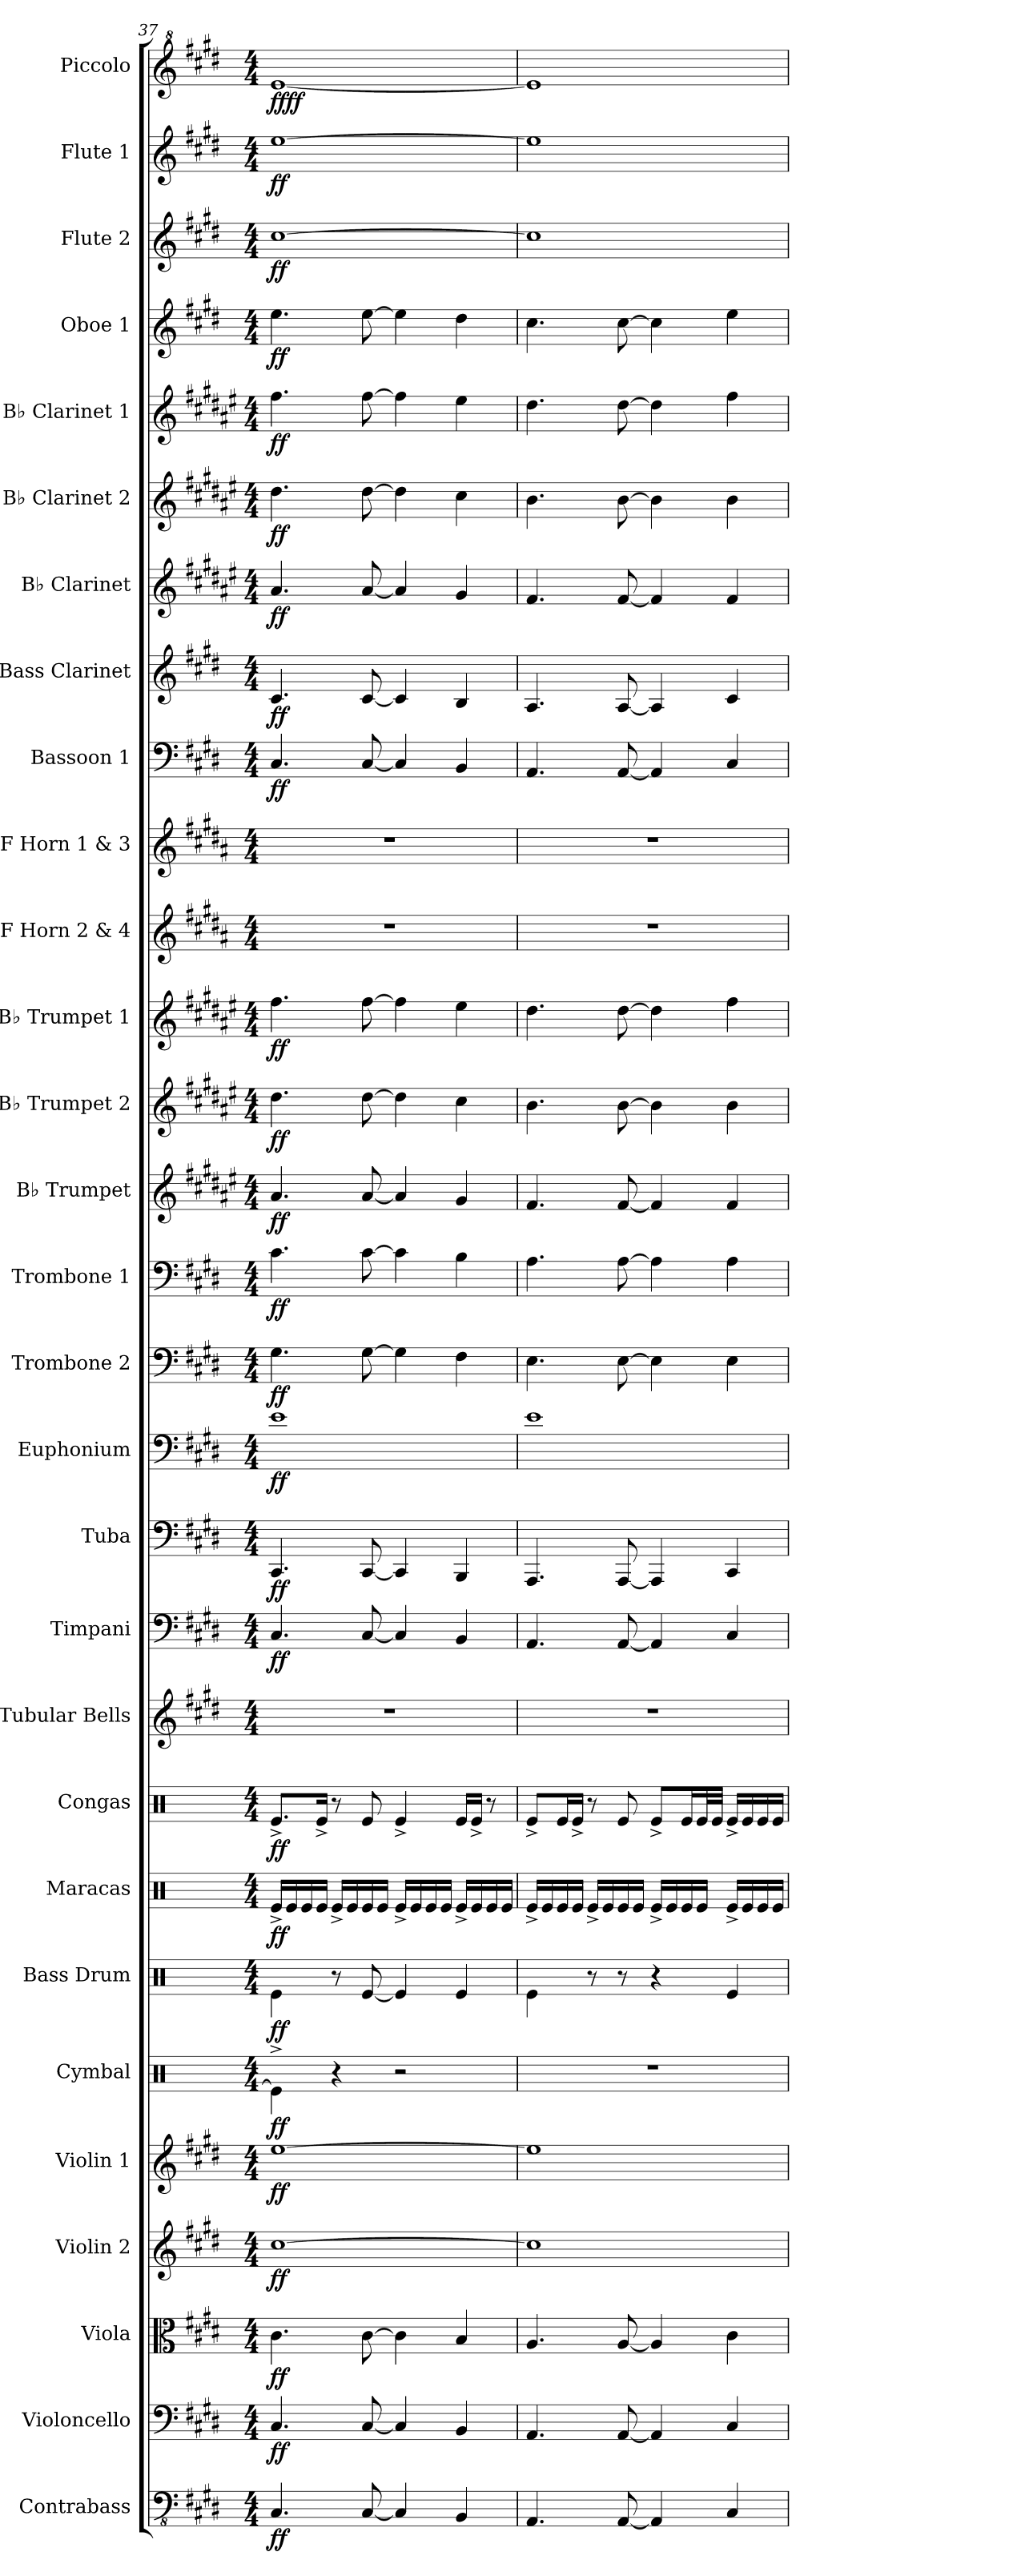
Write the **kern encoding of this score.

**kern	**dynam	**kern	**dynam	**kern	**dynam	**kern	**dynam	**kern	**dynam	**kern	**dynam	**kern	**dynam	**kern	**dynam	**kern	**dynam	**kern	**kern	**dynam	**kern	**dynam	**kern	**dynam	**kern	**dynam	**kern	**dynam	**kern	**dynam	**kern	**dynam	**kern	**dynam	**kern	**kern	**kern	**dynam	**kern	**dynam	**kern	**dynam	**kern	**dynam	**kern	**dynam	**kern	**dynam	**kern	**dynam	**kern	**dynam	**kern	**dynam
*part29	*part29	*part28	*part28	*part27	*part27	*part26	*part26	*part25	*part25	*part24	*part24	*part23	*part23	*part22	*part22	*part21	*part21	*part20	*part19	*part19	*part18	*part18	*part17	*part17	*part16	*part16	*part15	*part15	*part14	*part14	*part13	*part13	*part12	*part12	*part11	*part10	*part9	*part9	*part8	*part8	*part7	*part7	*part6	*part6	*part5	*part5	*part4	*part4	*part3	*part3	*part2	*part2	*part1	*part1
*staff29	*staff29	*staff28	*staff28	*staff27	*staff27	*staff26	*staff26	*staff25	*staff25	*staff24	*staff24	*staff23	*staff23	*staff22	*staff22	*staff21	*staff21	*staff20	*staff19	*staff19	*staff18	*staff18	*staff17	*staff17	*staff16	*staff16	*staff15	*staff15	*staff14	*staff14	*staff13	*staff13	*staff12	*staff12	*staff11	*staff10	*staff9	*staff9	*staff8	*staff8	*staff7	*staff7	*staff6	*staff6	*staff5	*staff5	*staff4	*staff4	*staff3	*staff3	*staff2	*staff2	*staff1	*staff1
*I"Contrabass	*	*I"Violoncello	*	*I"Viola	*	*I"Violin 2	*	*I"Violin 1	*	*I"Cymbal	*	*I"Bass Drum	*	*I"Maracas	*	*I"Congas	*	*I"Tubular Bells	*I"Timpani	*	*I"Tuba	*	*I"Euphonium	*	*I"Trombone 2	*	*I"Trombone 1	*	*I"B♭ Trumpet	*	*I"B♭ Trumpet 2	*	*I"B♭ Trumpet 1	*	*I"F Horn 2 &amp; 4	*I"F Horn 1 &amp; 3	*I"Bassoon 1	*	*I"Bass Clarinet	*	*I"B♭ Clarinet	*	*I"B♭ Clarinet 2	*	*I"B♭ Clarinet 1	*	*I"Oboe 1	*	*I"Flute 2	*	*I"Flute 1	*	*I"Piccolo	*
*I'Cb.	*	*I'Vc.	*	*I'Vla.	*	*I'Vln. 2	*	*I'Vln. 1	*	*I'Cym.	*	*I'B. Dr.	*	*I'Mrcs.	*	*I'Co.	*	*I'Tu. Be.	*I'Timp.	*	*I'Tba.	*	*I'Euph.	*	*I'Tbn. 2	*	*I'Tbn. 1	*	*I'B♭ Tpt.	*	*I'B♭ Tpt. 2	*	*I'B♭ Tpt. 1	*	*I'F Hn. 2 4	*I'F Hn. 1 3	*I'Bsn. 1	*	*I'B. Cl.	*	*I'B♭ Cl.	*	*I'B♭ Cl. 2	*	*I'B♭ Cl. 1	*	*I'Ob. 1	*	*I'Fl. 2	*	*I'Fl. 1	*	*I'Picc.	*
*clefFv4	*	*clefF4	*	*clefC3	*	*clefG2	*	*clefG2	*	*clefX	*	*clefX	*	*clefX	*	*clefX	*	*clefG2	*clefF4	*	*clefF4	*	*clefF4	*	*clefF4	*	*clefF4	*	*clefG2	*	*clefG2	*	*clefG2	*	*clefG2	*clefG2	*clefF4	*	*clefG2	*	*clefG2	*	*clefG2	*	*clefG2	*	*clefG2	*	*clefG2	*	*clefG2	*	*clefG^2	*
*	*	*	*	*	*	*	*	*	*	*	*	*	*	*	*	*	*	*	*	*	*	*	*	*	*	*	*	*	*ITrd1c2	*	*ITrd1c2	*	*ITrd1c2	*	*ITrd4c7	*ITrd4c7	*	*	*ITrd8c14	*	*ITrd1c2	*	*ITrd1c2	*	*ITrd1c2	*	*	*	*	*	*	*	*ITrd-7c-12	*
*k[f#c#g#d#]	*	*k[f#c#g#d#]	*	*k[f#c#g#d#]	*	*k[f#c#g#d#]	*	*k[f#c#g#d#]	*	*k[]	*	*k[]	*	*k[]	*	*k[]	*	*k[f#c#g#d#]	*k[f#c#g#d#]	*	*k[f#c#g#d#]	*	*k[f#c#g#d#]	*	*k[f#c#g#d#]	*	*k[f#c#g#d#]	*	*k[f#c#g#d#]	*	*k[f#c#g#d#]	*	*k[f#c#g#d#]	*	*k[f#c#g#d#]	*k[f#c#g#d#]	*k[f#c#g#d#]	*	*k[f#c#g#d#]	*	*k[f#c#g#d#]	*	*k[f#c#g#d#]	*	*k[f#c#g#d#]	*	*k[f#c#g#d#]	*	*k[f#c#g#d#]	*	*k[f#c#g#d#]	*	*k[f#c#g#d#]	*
*M4/4	*	*M4/4	*	*M4/4	*	*M4/4	*	*M4/4	*	*M4/4	*	*M4/4	*	*M4/4	*	*M4/4	*	*M4/4	*M4/4	*	*M4/4	*	*M4/4	*	*M4/4	*	*M4/4	*	*M4/4	*	*M4/4	*	*M4/4	*	*M4/4	*M4/4	*M4/4	*	*M4/4	*	*M4/4	*	*M4/4	*	*M4/4	*	*M4/4	*	*M4/4	*	*M4/4	*	*M4/4	*
=37	=37	=37	=37	=37	=37	=37	=37	=37	=37	=37	=37	=37	=37	=37	=37	=37	=37	=37	=37	=37	=37	=37	=37	=37	=37	=37	=37	=37	=37	=37	=37	=37	=37	=37	=37	=37	=37	=37	=37	=37	=37	=37	=37	=37	=37	=37	=37	=37	=37	=37	=37	=37	=37	=37
!	!LO:DY:b	!	!LO:DY:b	!	!LO:DY:b	!	!LO:DY:b	!	!LO:DY:b	!	!LO:DY:b	!	!LO:DY:b	!	!LO:DY:b	!	!LO:DY:b	!	!	!LO:DY:b	!	!LO:DY:b	!	!LO:DY:b	!	!LO:DY:b	!	!LO:DY:b	!	!LO:DY:b	!	!LO:DY:b	!	!LO:DY:b	!	!	!	!LO:DY:b	!	!LO:DY:b	!	!LO:DY:b	!	!LO:DY:b	!	!LO:DY:b	!	!LO:DY:b	!	!LO:DY:b	!	!LO:DY:b	!	!LO:DY:b
!	!	!	!	!	!	!	!	!	!	!	!	!	!	!	!	!	!	!	!	!	!	!	!	!	!	!	!	!	!	!	!	!	!	!	!	!	!	!	!	!	!	!	!	!	!	!	!	!	!	!	!	!	!	!LO:DY:n=1:b
4.CC#/	ff	4.C#/	ff	4.c#\	ff	[1cc#	ff	[1ee	ff	4Re^\]	ff	4Re\	ff	16Re^/LL	ff	8.Re^/L	ff	1r	4.C#/	ff	4.CC#/	ff	1e	ff	4.G#\	ff	4.c#\	ff	4.g#/	ff	4.cc#\	ff	4.ee\	ff	1r	1r	4.C#/	ff	4.C#/	ff	4.g#/	ff	4.cc#\	ff	4.ee\	ff	4.ee\	ff	[1cc#	ff	[1ee	ff	[1eee	ff ff
.	.	.	.	.	.	.	.	.	.	.	.	.	.	16Re/	.	.	.	.	.	.	.	.	.	.	.	.	.	.	.	.	.	.	.	.	.	.	.	.	.	.	.	.	.	.	.	.	.	.	.	.	.	.	.	.
.	.	.	.	.	.	.	.	.	.	.	.	.	.	16Re/	.	.	.	.	.	.	.	.	.	.	.	.	.	.	.	.	.	.	.	.	.	.	.	.	.	.	.	.	.	.	.	.	.	.	.	.	.	.	.	.
.	.	.	.	.	.	.	.	.	.	.	.	.	.	16Re/JJ	.	16Re^/Jk	.	.	.	.	.	.	.	.	.	.	.	.	.	.	.	.	.	.	.	.	.	.	.	.	.	.	.	.	.	.	.	.	.	.	.	.	.	.
.	.	.	.	.	.	.	.	.	.	4r	.	8r	.	16Re^/LL	.	8r	.	.	.	.	.	.	.	.	.	.	.	.	.	.	.	.	.	.	.	.	.	.	.	.	.	.	.	.	.	.	.	.	.	.	.	.	.	.
.	.	.	.	.	.	.	.	.	.	.	.	.	.	16Re/	.	.	.	.	.	.	.	.	.	.	.	.	.	.	.	.	.	.	.	.	.	.	.	.	.	.	.	.	.	.	.	.	.	.	.	.	.	.	.	.
[8CC#/	.	[8C#/	.	[8c#\	.	.	.	.	.	.	.	[8Re/	.	16Re/	.	8Re/	.	.	[8C#/	.	[8CC#/	.	.	.	[8G#\	.	[8c#\	.	[8g#/	.	[8cc#\	.	[8ee\	.	.	.	[8C#/	.	[8C#/	.	[8g#/	.	[8cc#\	.	[8ee\	.	[8ee\	.	.	.	.	.	.	.
.	.	.	.	.	.	.	.	.	.	.	.	.	.	16Re/JJ	.	.	.	.	.	.	.	.	.	.	.	.	.	.	.	.	.	.	.	.	.	.	.	.	.	.	.	.	.	.	.	.	.	.	.	.	.	.	.	.
4CC#/]	.	4C#/]	.	4c#\]	.	.	.	.	.	2r	.	4Re/]	.	16Re^/LL	.	4Re^/	.	.	4C#/]	.	4CC#/]	.	.	.	4G#\]	.	4c#\]	.	4g#/]	.	4cc#\]	.	4ee\]	.	.	.	4C#/]	.	4C#/]	.	4g#/]	.	4cc#\]	.	4ee\]	.	4ee\]	.	.	.	.	.	.	.
.	.	.	.	.	.	.	.	.	.	.	.	.	.	16Re/	.	.	.	.	.	.	.	.	.	.	.	.	.	.	.	.	.	.	.	.	.	.	.	.	.	.	.	.	.	.	.	.	.	.	.	.	.	.	.	.
.	.	.	.	.	.	.	.	.	.	.	.	.	.	16Re/	.	.	.	.	.	.	.	.	.	.	.	.	.	.	.	.	.	.	.	.	.	.	.	.	.	.	.	.	.	.	.	.	.	.	.	.	.	.	.	.
.	.	.	.	.	.	.	.	.	.	.	.	.	.	16Re/JJ	.	.	.	.	.	.	.	.	.	.	.	.	.	.	.	.	.	.	.	.	.	.	.	.	.	.	.	.	.	.	.	.	.	.	.	.	.	.	.	.
4BBB/	.	4BB/	.	4B/	.	.	.	.	.	.	.	4Re/	.	16Re^/LL	.	16Re/LL	.	.	4BB/	.	4BBB/	.	.	.	4F#\	.	4B\	.	4f#/	.	4b\	.	4dd#\	.	.	.	4BB/	.	4BB/	.	4f#/	.	4b\	.	4dd#\	.	4dd#\	.	.	.	.	.	.	.
.	.	.	.	.	.	.	.	.	.	.	.	.	.	16Re/	.	16Re^/JJ	.	.	.	.	.	.	.	.	.	.	.	.	.	.	.	.	.	.	.	.	.	.	.	.	.	.	.	.	.	.	.	.	.	.	.	.	.	.
.	.	.	.	.	.	.	.	.	.	.	.	.	.	16Re/	.	8r	.	.	.	.	.	.	.	.	.	.	.	.	.	.	.	.	.	.	.	.	.	.	.	.	.	.	.	.	.	.	.	.	.	.	.	.	.	.
.	.	.	.	.	.	.	.	.	.	.	.	.	.	16Re/JJ	.	.	.	.	.	.	.	.	.	.	.	.	.	.	.	.	.	.	.	.	.	.	.	.	.	.	.	.	.	.	.	.	.	.	.	.	.	.	.	.
!!LO:PB:g=z
=38	=38	=38	=38	=38	=38	=38	=38	=38	=38	=38	=38	=38	=38	=38	=38	=38	=38	=38	=38	=38	=38	=38	=38	=38	=38	=38	=38	=38	=38	=38	=38	=38	=38	=38	=38	=38	=38	=38	=38	=38	=38	=38	=38	=38	=38	=38	=38	=38	=38	=38	=38	=38	=38	=38
4.AAA/	.	4.AA/	.	4.A/	.	1cc#]	.	1ee]	.	1r	.	4Re\	.	16Re^/LL	.	8Re^/L	.	1r	4.AA/	.	4.AAA/	.	1e	.	4.E\	.	4.A\	.	4.e/	.	4.a\	.	4.cc#\	.	1r	1r	4.AA/	.	4.AA/	.	4.e/	.	4.a\	.	4.cc#\	.	4.cc#\	.	1cc#]	.	1ee]	.	1eee]	.
.	.	.	.	.	.	.	.	.	.	.	.	.	.	16Re/	.	.	.	.	.	.	.	.	.	.	.	.	.	.	.	.	.	.	.	.	.	.	.	.	.	.	.	.	.	.	.	.	.	.	.	.	.	.	.	.
.	.	.	.	.	.	.	.	.	.	.	.	.	.	16Re/	.	16Re/L	.	.	.	.	.	.	.	.	.	.	.	.	.	.	.	.	.	.	.	.	.	.	.	.	.	.	.	.	.	.	.	.	.	.	.	.	.	.
.	.	.	.	.	.	.	.	.	.	.	.	.	.	16Re/JJ	.	16Re^/JJ	.	.	.	.	.	.	.	.	.	.	.	.	.	.	.	.	.	.	.	.	.	.	.	.	.	.	.	.	.	.	.	.	.	.	.	.	.	.
.	.	.	.	.	.	.	.	.	.	.	.	8r	.	16Re^/LL	.	8r	.	.	.	.	.	.	.	.	.	.	.	.	.	.	.	.	.	.	.	.	.	.	.	.	.	.	.	.	.	.	.	.	.	.	.	.	.	.
.	.	.	.	.	.	.	.	.	.	.	.	.	.	16Re/	.	.	.	.	.	.	.	.	.	.	.	.	.	.	.	.	.	.	.	.	.	.	.	.	.	.	.	.	.	.	.	.	.	.	.	.	.	.	.	.
[8AAA/	.	[8AA/	.	[8A/	.	.	.	.	.	.	.	8r	.	16Re/	.	8Re/	.	.	[8AA/	.	[8AAA/	.	.	.	[8E\	.	[8A\	.	[8e/	.	[8a\	.	[8cc#\	.	.	.	[8AA/	.	[8AA/	.	[8e/	.	[8a\	.	[8cc#\	.	[8cc#\	.	.	.	.	.	.	.
.	.	.	.	.	.	.	.	.	.	.	.	.	.	16Re/JJ	.	.	.	.	.	.	.	.	.	.	.	.	.	.	.	.	.	.	.	.	.	.	.	.	.	.	.	.	.	.	.	.	.	.	.	.	.	.	.	.
4AAA/]	.	4AA/]	.	4A/]	.	.	.	.	.	.	.	4r	.	16Re^/LL	.	8Re^/L	.	.	4AA/]	.	4AAA/]	.	.	.	4E\]	.	4A\]	.	4e/]	.	4a\]	.	4cc#\]	.	.	.	4AA/]	.	4AA/]	.	4e/]	.	4a\]	.	4cc#\]	.	4cc#\]	.	.	.	.	.	.	.
.	.	.	.	.	.	.	.	.	.	.	.	.	.	16Re/	.	.	.	.	.	.	.	.	.	.	.	.	.	.	.	.	.	.	.	.	.	.	.	.	.	.	.	.	.	.	.	.	.	.	.	.	.	.	.	.
.	.	.	.	.	.	.	.	.	.	.	.	.	.	16Re/	.	16Re/L	.	.	.	.	.	.	.	.	.	.	.	.	.	.	.	.	.	.	.	.	.	.	.	.	.	.	.	.	.	.	.	.	.	.	.	.	.	.
.	.	.	.	.	.	.	.	.	.	.	.	.	.	16Re/JJ	.	32Re/L	.	.	.	.	.	.	.	.	.	.	.	.	.	.	.	.	.	.	.	.	.	.	.	.	.	.	.	.	.	.	.	.	.	.	.	.	.	.
.	.	.	.	.	.	.	.	.	.	.	.	.	.	.	.	32Re/JJJ	.	.	.	.	.	.	.	.	.	.	.	.	.	.	.	.	.	.	.	.	.	.	.	.	.	.	.	.	.	.	.	.	.	.	.	.	.	.
4CC#/	.	4C#/	.	4c#\	.	.	.	.	.	.	.	4Re/	.	16Re^/LL	.	16Re^/LL	.	.	4C#/	.	4CC#/	.	.	.	4E\	.	4A\	.	4e/	.	4a\	.	4ee\	.	.	.	4C#/	.	4C#/	.	4e/	.	4a\	.	4ee\	.	4ee\	.	.	.	.	.	.	.
.	.	.	.	.	.	.	.	.	.	.	.	.	.	16Re/	.	16Re/	.	.	.	.	.	.	.	.	.	.	.	.	.	.	.	.	.	.	.	.	.	.	.	.	.	.	.	.	.	.	.	.	.	.	.	.	.	.
.	.	.	.	.	.	.	.	.	.	.	.	.	.	16Re/	.	16Re/	.	.	.	.	.	.	.	.	.	.	.	.	.	.	.	.	.	.	.	.	.	.	.	.	.	.	.	.	.	.	.	.	.	.	.	.	.	.
.	.	.	.	.	.	.	.	.	.	.	.	.	.	16Re/JJ	.	16Re/JJ	.	.	.	.	.	.	.	.	.	.	.	.	.	.	.	.	.	.	.	.	.	.	.	.	.	.	.	.	.	.	.	.	.	.	.	.	.	.
=	=	=	=	=	=	=	=	=	=	=	=	=	=	=	=	=	=	=	=	=	=	=	=	=	=	=	=	=	=	=	=	=	=	=	=	=	=	=	=	=	=	=	=	=	=	=	=	=	=	=	=	=	=	=
*-	*-	*-	*-	*-	*-	*-	*-	*-	*-	*-	*-	*-	*-	*-	*-	*-	*-	*-	*-	*-	*-	*-	*-	*-	*-	*-	*-	*-	*-	*-	*-	*-	*-	*-	*-	*-	*-	*-	*-	*-	*-	*-	*-	*-	*-	*-	*-	*-	*-	*-	*-	*-	*-	*-
